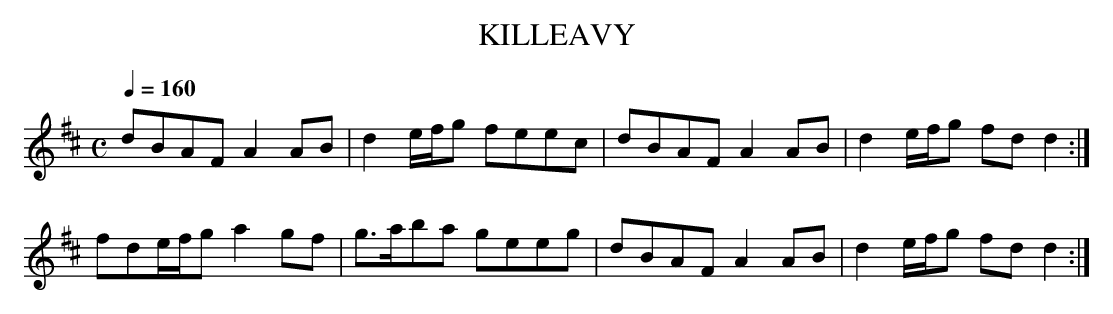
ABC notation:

X:1
T:KILLEAVY
Y:"Irish - moderato"
Q:1/4=160
L:1/8
M:C
K:D
dBAF A2AB|d2 e/f/g feec|dBAF A2AB|d2 e/f/g fdd2 :|
fde/f/g a2gf|g>aba geeg|dBAF A2AB|d2 e/f/g fdd2 :|
